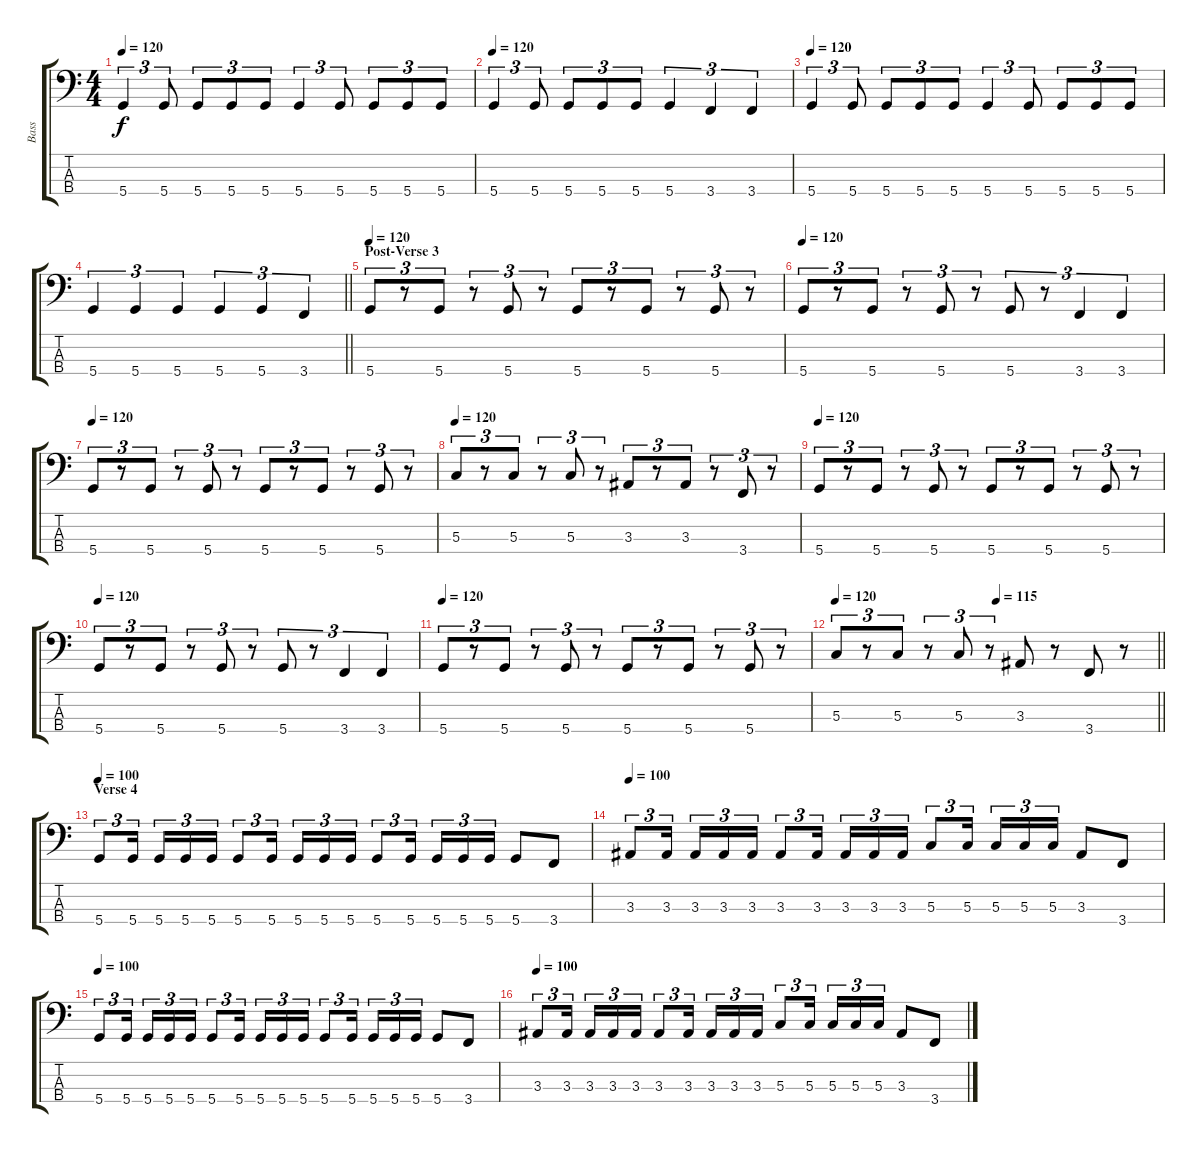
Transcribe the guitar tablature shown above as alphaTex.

\track ("Bass" "Bass") {instrument electricbasspick}
\staff {score tabs}
\tuning (F2 C2 G1 D1) {hide}
\ts (4 4)
\tempo 120
\clef f4
\ks c
5.4.4{tu (3 2) dy f} 5.4.8{tu (3 2)} 5.4.8{tu (3 2)} 5.4.8{tu (3 2)} 5.4.8{tu (3 2)} 5.4.4{tu (3 2)} 5.4.8{tu (3 2)} 5.4.8{tu (3 2)} 5.4.8{tu (3 2)} 5.4.8{tu (3 2)} |
\tempo 120
5.4.4{tu (3 2)} 5.4.8{tu (3 2)} 5.4.8{tu (3 2)} 5.4.8{tu (3 2)} 5.4.8{tu (3 2)} 5.4.4{tu (3 2)} 3.4.4{tu (3 2)} 3.4.4{tu (3 2)} |
\tempo 120
5.4.4{tu (3 2)} 5.4.8{tu (3 2)} 5.4.8{tu (3 2)} 5.4.8{tu (3 2)} 5.4.8{tu (3 2)} 5.4.4{tu (3 2)} 5.4.8{tu (3 2)} 5.4.8{tu (3 2)} 5.4.8{tu (3 2)} 5.4.8{tu (3 2)} |
\barLineRight lightlight
5.4.4{tu (3 2)} 5.4.4{tu (3 2)} 5.4.4{tu (3 2)} 5.4.4{tu (3 2)} 5.4.4{tu (3 2)} 3.4.4{tu (3 2)} |
\section ("" "Post-Verse 3")
\tempo 120
5.4.8{tu (3 2)} r.8{tu (3 2)} 5.4.8{tu (3 2)} r.8{tu (3 2)} 5.4.8{tu (3 2)} r.8{tu (3 2)} 5.4.8{tu (3 2)} r.8{tu (3 2)} 5.4.8{tu (3 2)} r.8{tu (3 2)} 5.4.8{tu (3 2)} r.8{tu (3 2)} |
\tempo 120
5.4.8{tu (3 2)} r.8{tu (3 2)} 5.4.8{tu (3 2)} r.8{tu (3 2)} 5.4.8{tu (3 2)} r.8{tu (3 2)} 5.4.8{tu (3 2)} r.8{tu (3 2)} 3.4.4{tu (3 2)} 3.4.4{tu (3 2)} |
\tempo 120
5.4.8{tu (3 2)} r.8{tu (3 2)} 5.4.8{tu (3 2)} r.8{tu (3 2)} 5.4.8{tu (3 2)} r.8{tu (3 2)} 5.4.8{tu (3 2)} r.8{tu (3 2)} 5.4.8{tu (3 2)} r.8{tu (3 2)} 5.4.8{tu (3 2)} r.8{tu (3 2)} |
\tempo 120
5.3.8{tu (3 2)} r.8{tu (3 2)} 5.3.8{tu (3 2)} r.8{tu (3 2)} 5.3.8{tu (3 2)} r.8{tu (3 2)} 3.3.8{tu (3 2)} r.8{tu (3 2)} 3.3.8{tu (3 2)} r.8{tu (3 2)} 3.4.8{tu (3 2)} r.8{tu (3 2)} |
\tempo 120
5.4.8{tu (3 2)} r.8{tu (3 2)} 5.4.8{tu (3 2)} r.8{tu (3 2)} 5.4.8{tu (3 2)} r.8{tu (3 2)} 5.4.8{tu (3 2)} r.8{tu (3 2)} 5.4.8{tu (3 2)} r.8{tu (3 2)} 5.4.8{tu (3 2)} r.8{tu (3 2)} |
\tempo 120
5.4.8{tu (3 2)} r.8{tu (3 2)} 5.4.8{tu (3 2)} r.8{tu (3 2)} 5.4.8{tu (3 2)} r.8{tu (3 2)} 5.4.8{tu (3 2)} r.8{tu (3 2)} 3.4.4{tu (3 2)} 3.4.4{tu (3 2)} |
\tempo 120
5.4.8{tu (3 2)} r.8{tu (3 2)} 5.4.8{tu (3 2)} r.8{tu (3 2)} 5.4.8{tu (3 2)} r.8{tu (3 2)} 5.4.8{tu (3 2)} r.8{tu (3 2)} 5.4.8{tu (3 2)} r.8{tu (3 2)} 5.4.8{tu (3 2)} r.8{tu (3 2)} |
\tempo 120
\tempo (115 0.5)
\barLineRight lightlight
5.3.8{tu (3 2)} r.8{tu (3 2)} 5.3.8{tu (3 2)} r.8{tu (3 2)} 5.3.8{tu (3 2)} r.8{tu (3 2)} 3.3.8 r.8 3.4.8 r.8 |
\section ("" "Verse 4")
\tempo 100
5.4.8{tu (3 2)} 5.4.16{tu (3 2) beam splitsecondary} 5.4.16{tu (3 2)} 5.4.16{tu (3 2)} 5.4.16{tu (3 2)} 5.4.8{tu (3 2)} 5.4.16{tu (3 2) beam splitsecondary} 5.4.16{tu (3 2)} 5.4.16{tu (3 2)} 5.4.16{tu (3 2)} 5.4.8{tu (3 2)} 5.4.16{tu (3 2) beam splitsecondary} 5.4.16{tu (3 2)} 5.4.16{tu (3 2)} 5.4.16{tu (3 2)} 5.4.8 3.4.8 |
\tempo 100
3.3.8{tu (3 2)} 3.3.16{tu (3 2) beam splitsecondary} 3.3.16{tu (3 2)} 3.3.16{tu (3 2)} 3.3.16{tu (3 2)} 3.3.8{tu (3 2)} 3.3.16{tu (3 2) beam splitsecondary} 3.3.16{tu (3 2)} 3.3.16{tu (3 2)} 3.3.16{tu (3 2)} 5.3.8{tu (3 2)} 5.3.16{tu (3 2) beam splitsecondary} 5.3.16{tu (3 2)} 5.3.16{tu (3 2)} 5.3.16{tu (3 2)} 3.3.8 3.4.8 |
\tempo 100
5.4.8{tu (3 2)} 5.4.16{tu (3 2) beam splitsecondary} 5.4.16{tu (3 2)} 5.4.16{tu (3 2)} 5.4.16{tu (3 2)} 5.4.8{tu (3 2)} 5.4.16{tu (3 2) beam splitsecondary} 5.4.16{tu (3 2)} 5.4.16{tu (3 2)} 5.4.16{tu (3 2)} 5.4.8{tu (3 2)} 5.4.16{tu (3 2) beam splitsecondary} 5.4.16{tu (3 2)} 5.4.16{tu (3 2)} 5.4.16{tu (3 2)} 5.4.8 3.4.8 |
\tempo 100
3.3.8{tu (3 2)} 3.3.16{tu (3 2) beam splitsecondary} 3.3.16{tu (3 2)} 3.3.16{tu (3 2)} 3.3.16{tu (3 2)} 3.3.8{tu (3 2)} 3.3.16{tu (3 2) beam splitsecondary} 3.3.16{tu (3 2)} 3.3.16{tu (3 2)} 3.3.16{tu (3 2)} 5.3.8{tu (3 2)} 5.3.16{tu (3 2) beam splitsecondary} 5.3.16{tu (3 2)} 5.3.16{tu (3 2)} 5.3.16{tu (3 2)} 3.3.8 3.4.8
